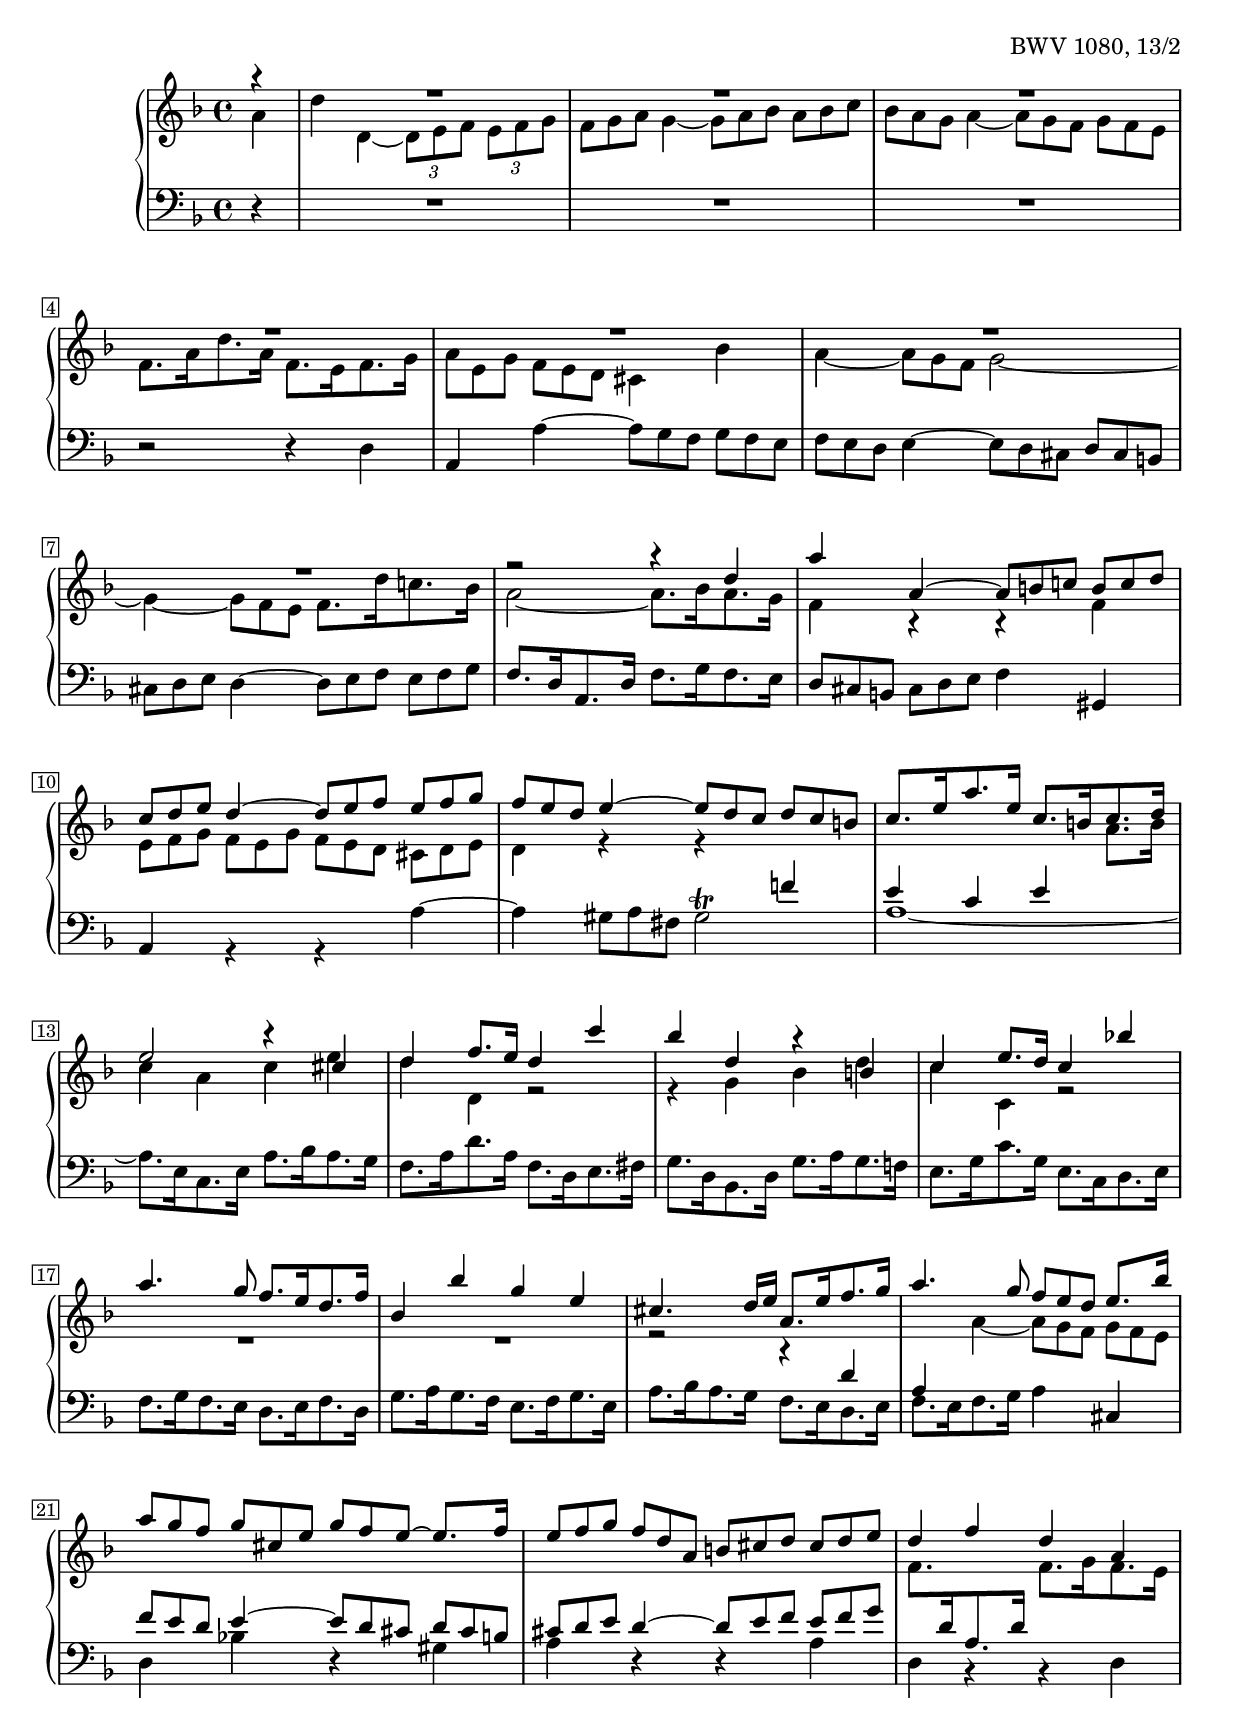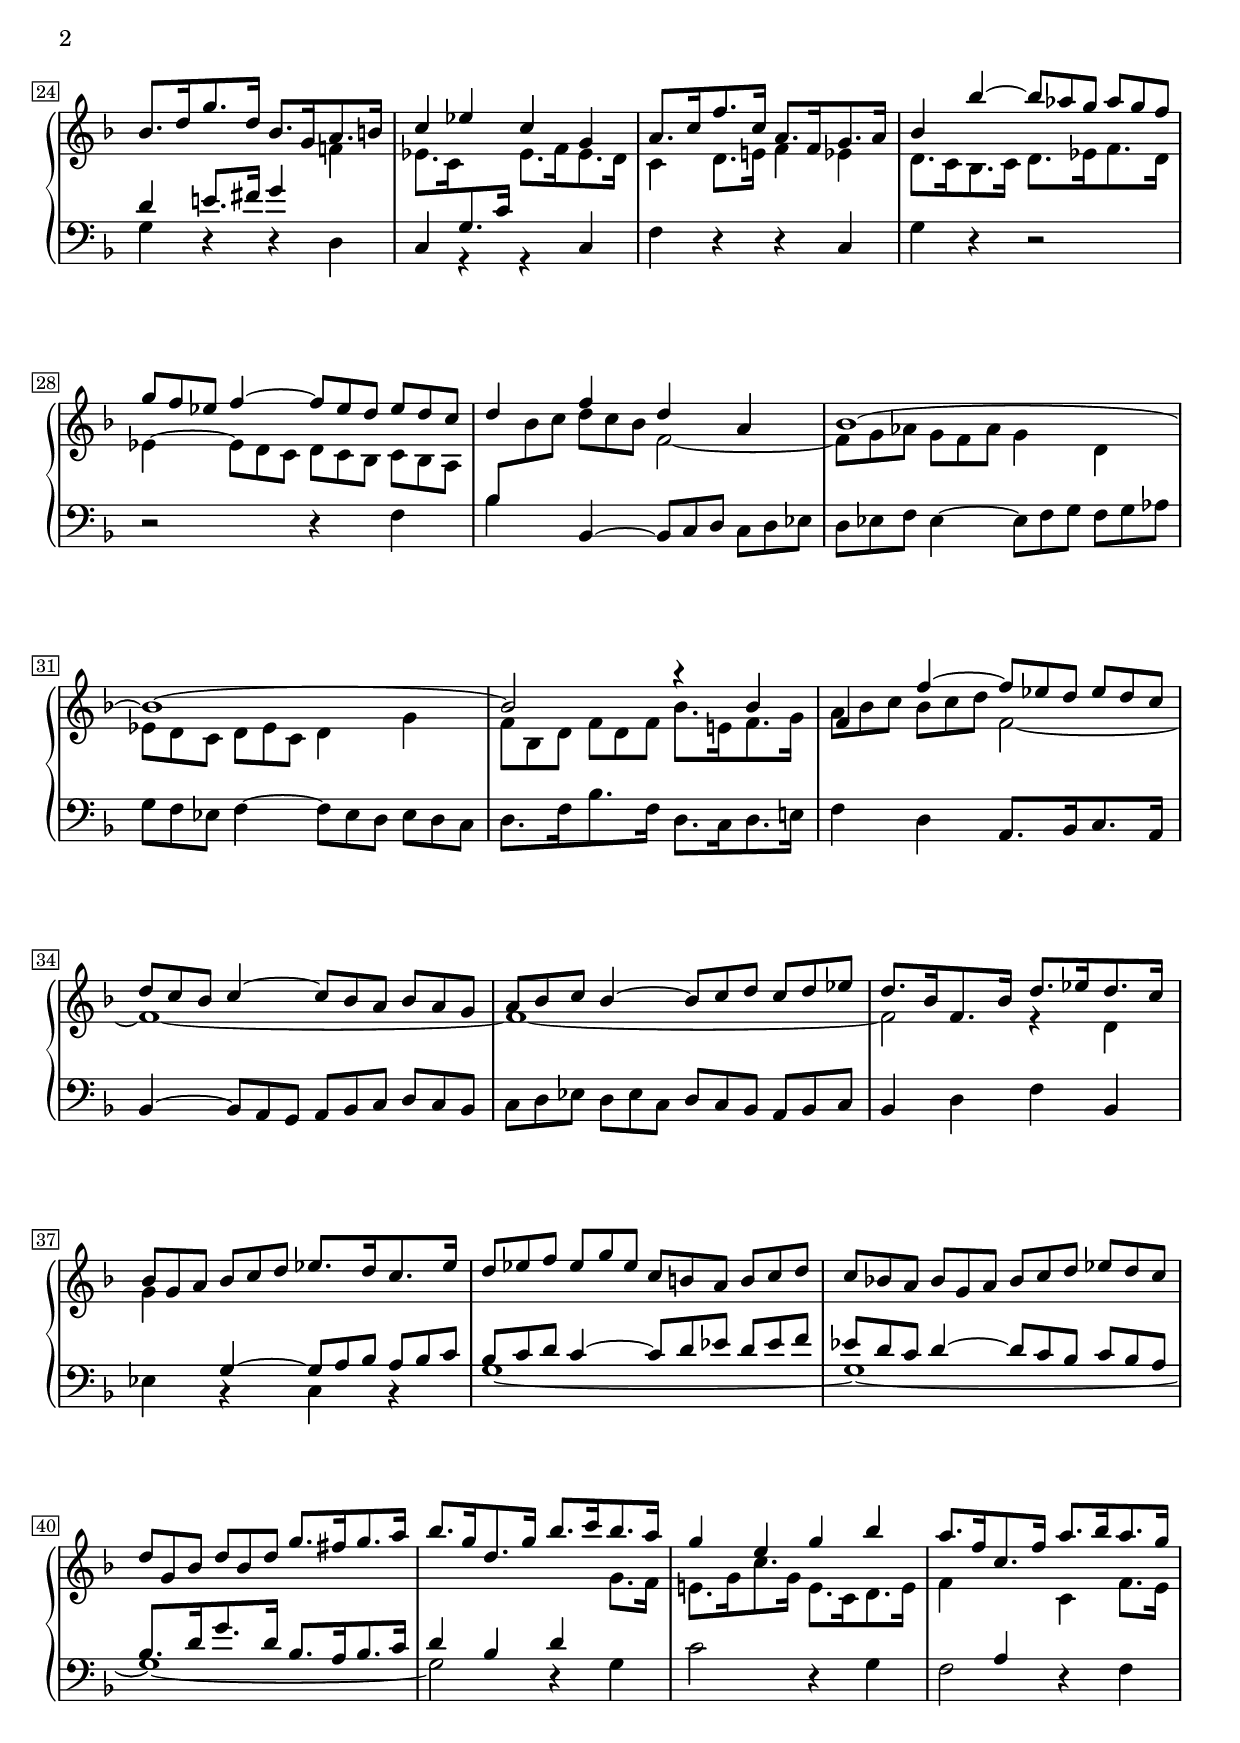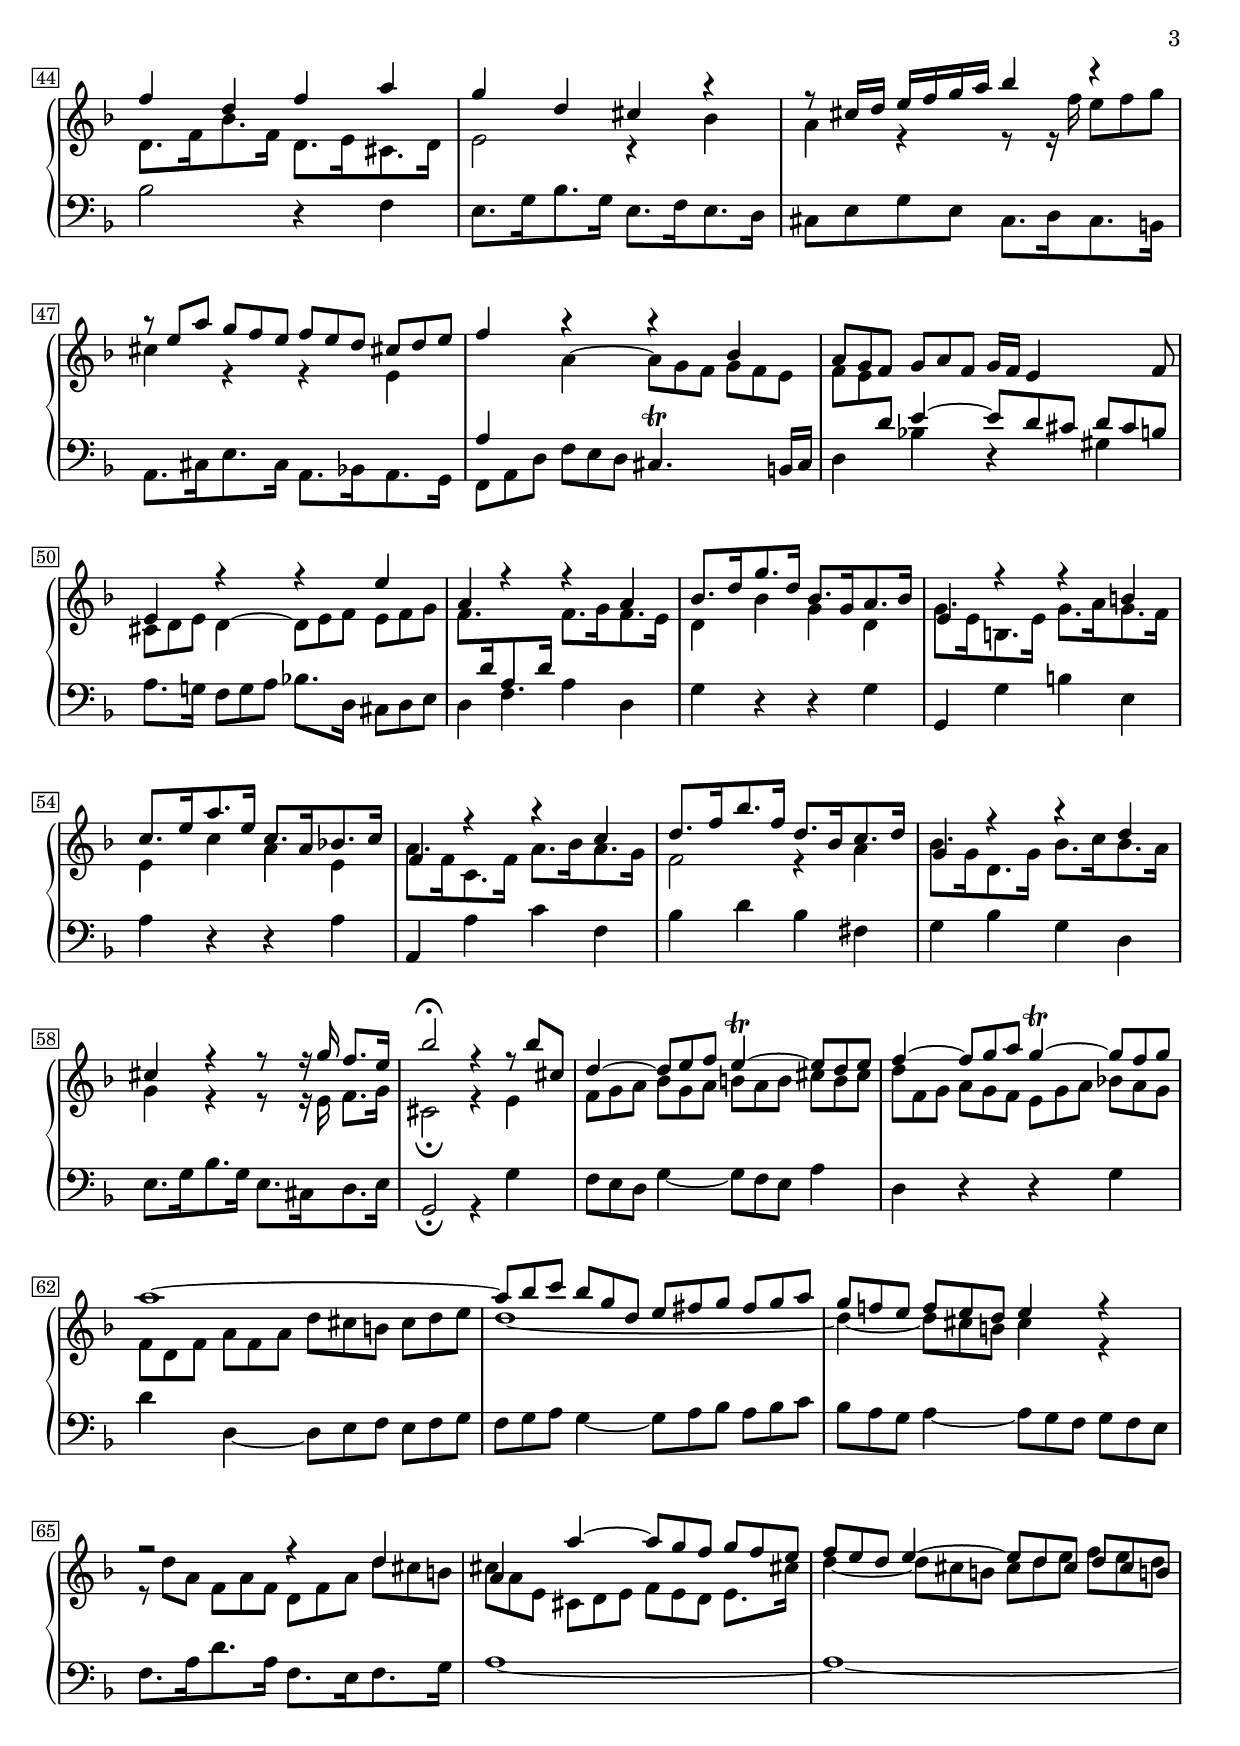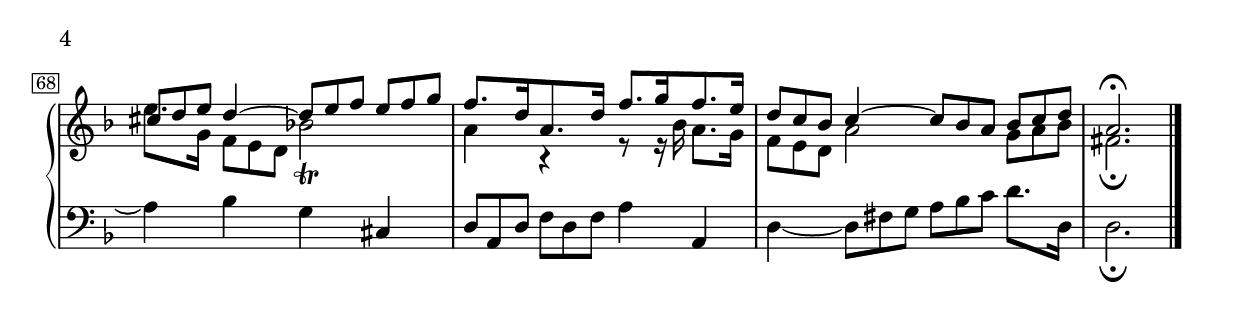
Global = {
  \key d \minor
  \time 4/4
  \include "../global.ly"
}

Sopran = \context Voice = "one" \relative c'' {
  \voiceOne
  \override TupletBracket.bracket-visibility = ##f
  \override TupletNumber.transparent = ##t
  | \partial 4 r4
  | R1*7
  | r2 r4 d
  | a' a,~ \tuplet 3/2 { a8 b c b c d
  %10
  | c d e } d4~ \tuplet 3/2 { d8 e f e f g
  | f e d} e4~ \tuplet 3/2 { e8 d c d c b}
  | c8.*8/9[ e16*4/3 a8.*8/9 e16*4/3] c8.*8/9[ b16*4/3 c8.*8/9 d16*4/3]
  | e2 r4 cis
  | d f8.*8/9 e16*4/3 d4 c'
  %15
  | bes d, r b
  | c e8.*8/9 d16*4/3 c4 bes'!
  | a4.*10/9 g8*2/3 f8.*8/9[ e16*4/3 d8.*8/9 f16*4/3]
  | bes,4 bes' g e
  | cis4.*10/9 d16*2/3 e a,8.*8/9[ e'16*4/3 f8.*8/9 g16*4/3]
  %20
  | a4.*10/9 g8*2/3 \tuplet 3/2 { f8 e d} e8.*8/9 bes'16*4/3
  | \tuplet 3/2 { a8 g f g cis, e g f e~} e8.*8/9 f16*4/3
  | \tuplet 3/2 { e8 f g f d a b cis d cis d e}
  | d4 f d a
  | bes8.*8/9[ d16*4/3 g8.*8/9 d16*4/3] bes8.*8/9[ g16*4/3 a8.*8/9 b16*4/3]
  %25
  | c4 ees c g
  | a8.*8/9[ c16*4/3 f8.*8/9 c16*4/3] a8.*8/9[ f16*4/3 g8.*8/9 a16*4/3]
  | bes4 bes'~ \tuplet 3/2 { bes8 aes g aes g f
  | g f ees} f4~ \tuplet 3/2 { f8 ees d ees d c}
  | d4 f d a
  %30
  | \shape #'((0 . 0) (0 . 0.7) (0 . 0.7) (0 . 0)) Tie
    bes1~
  | \shape #'((0 . 0) (0 . 0.7) (0 . 0.7) (0 . 0)) Tie
    bes~
  | bes2 r4 bes
  | f f'~ \tuplet 3/2 { f8 ees d ees d c
  | d c bes} c4~ \tuplet 3/2 { c8 bes a bes a g
  %35
  | a bes c} bes4~ \tuplet 3/2 { bes8 c d c d ees}
  | d8.*8/9[ bes16*4/3 f8.*8/9 bes16*4/3] d8.*8/9[ ees16*4/3 d8.*8/9 c16*4/3]
  | \tuplet 3/2 { bes8 g a bes c d} ees8.*8/9[ d16*4/3 c8.*8/9 ees16*4/3]
  | \tuplet 3/2 { d8 ees f ees g ees c b a b c d
  | c bes! a bes g a bes c d ees d c
  %40
  | d g, bes d bes d} g8.*8/9[ fis16*4/3 g8.*8/9 a16*4/3]
  | bes8.*8/9[ g16*4/3 d8.*8/9 g16*4/3] bes8.*8/9[ c16*4/3 bes8.*8/9 a16*4/3]
  | g4 e g bes
  | a8.*8/9[ f16*4/3 c8.*8/9 f16*4/3] a8.*8/9[ bes16*4/3 a8.*8/9 g16*4/3]
  | f4 d f a
  %45
  | g d cis r
  | r8 cis16 d e f g a bes4 r
  | \tuplet 3/2 { r8 e, a g f e f e d cis! d e}
  | f4 r r bes,
  | \tuplet 3/2 { a8 g f g a f} g16*2/3 f e4*4/3 f8*2/3
  %50
  | e4 r r e'
  | a, r r a
  | bes8.*8/9[ d16*4/3 g8.*8/9 d16*4/3] bes8.*8/9[ g16*4/3 a8.*8/9 bes16*4/3]
  | e,4 r r b'
  | c8.*8/9[ e16*4/3 a8.*8/9 e16*4/3] c8.*8/9[ a16*4/3 bes!8.*8/9 c16*4/3]
  %55
  | f,4 r r c'
  | d8.*8/9[ f16*4/3 bes8.*8/9 f16*4/3] d8.*8/9[ bes16*4/3 c8.*8/9 d16*4/3]
  | g,4 r r d'
  | cis r r8*4/3 r16*2/3 g' f8.*8/9 e16*4/3
  | bes'2\fermata r4 \tuplet 3/2 { r8 bes cis,}
  %60
  | d4~ \tuplet 3/2 { d8 e f} e4\trill~ \tuplet 3/2 { e8 d e}
  | f4~ \tuplet 3/2 { f8 g a} g4\trill~ \tuplet 3/2 { g8 f g}
  | a1~
  | \tuplet 3/2 { a8 bes c bes g d e fis g fis g a
  | g f! e f e d} e4 r
  %65
  | r2 r4 d
  | a a'~ \tuplet 3/2 { a8 g f g f e
  | f e d} e4~ \tuplet 3/2 { e8 d cis d cis b!
  | cis d e} d4~ \tuplet 3/2 { d8 e f e f g}
  | f8.*8/9[ d16*4/3 a8.*8/9 d16*4/3] f8.*8/9[ g16*4/3 f8.*8/9 e16*4/3]
  %70
  | \tuplet 3/2 { d8 c bes} c4~ \tuplet 3/2 { c8 bes a bes c d}
  | a2.\fermata
  \bar "|."
}

Alto = \context Voice = "two" \relative c' {
  \voiceTwo
  \override TupletBracket.bracket-visibility = ##f
  \partial 4 a'4
  %1
  | d d,~ \tuplet 3/2 { d8 e f } \tuplet 3/2 { e f g }
  | \override TupletNumber.transparent = ##t
    \tuplet 3/2 { f g a } g4~ \tuplet 3/2 { g8 a bes a bes c
  | bes a g} a4~ \tuplet 3/2 { a8 g f g f e}
  | f8.*8/9[ a16*4/3 d8.*8/9 a16*4/3] f8.*8/9[ e16*4/3 f8.*8/9 g16*4/3]
  %5
  | \tuplet 3/2 { a8 e g f e d} cis4 bes'
  | a~ \tuplet 3/2 { a8 g f} g2~
  | g4~ \tuplet 3/2 { g8 f e} f8.*8/9[ d'16*4/3 c8.*8/9 bes16*4/3]
  | a2~ a8.*8/9[ bes16*4/3 a8.*8/9 g16*4/3]
  | f4 r r f
  %10
  | \tuplet 3/2 { e8 f g f e g f e d cis d e}
  | d4 r r
    \change Staff = "lower"
    \stemUp
    f
  | e c e
    \change Staff = "upper"
    \stemDown
    a8.*8/9 b16*4/3
  | c4 a c e
  | d d, r2
  %15
  | r4 g bes d
  | c c, r2
  %--
  | R1*2
  | r2 r4
    \change Staff = "lower"
    \stemUp
    d
  %20
  | a
    \change Staff = "upper"
    \stemDown
    a'~ \tuplet 3/2 { a8 g f } \tuplet 3/2 { g f e }
    \change Staff = "lower"
    \stemUp\tieUp
  | \tuplet 3/2 { f e d } e4~ \tuplet 3/2 { e8 d cis d cis b
  | cis d e} d4~ \tuplet 3/2 { d8 e f e f g}
  | \change Staff = "upper"
    \stemDown
    f8.*8/9[
    \change Staff = "lower"
    \stemUp
    d16*4/3 a8.*8/9 d16*4/3]
    \change Staff = "upper"
    \stemDown
    f8.*8/9[ g16*4/3 f8.*8/9 e16*4/3]
  | \change Staff = "lower"
    \stemUp
    d4 e!8.*8/9 fis16*4/3 g4
    \change Staff = "upper"
    \stemDown
    f
  %25
  | ees8.*8/9[ c16*4/3
    \change Staff = "lower"
    \stemUp
    g8.*8/9 c16*4/3]
    \change Staff = "upper"
    \stemDown
    ees8.*8/9[ f16*4/3
    ees8.*8/9 d16*4/3]
  | c4 d8.*8/9 e!16*4/3 f4 ees
  | d8.*8/9[ c16*4/3 bes8.*8/9 c16*4/3] d8.*8/9[ ees16*4/3 f8.*8/9 d16*4/3]
  | ees4~ \tuplet 3/2 { ees8 d c d c bes c bes a
  | \change Staff = "lower"
    \stemUp
    bes
    \change Staff = "upper"
    \stemDown
    bes' c d c bes} f2_~
  %30
  | \tuplet 3/2 { f8 g aes } \tuplet 3/2 { g f aes } g4 d
  | \tuplet 3/2 { ees8 d c } \tuplet 3/2 { d ees c } d4 g
  | \tuplet 3/2 { f8 bes, d } \tuplet 3/2 { f d f } bes8.*8/9[ e,!16*4/3 f8.*8/9 g16*4/3]
  | \tuplet 3/2 { a8 bes c } \tuplet 3/2 { bes c d }
    \tieDown f,2~
  | f1~
  %35
  | f~
  | f2 r4 d
  | g
    \change Staff = "lower"
    \stemUp\tieUp
    g,~ \tuplet 3/2 { g8 a bes a bes c
  | bes c d} c4~ \tuplet 3/2 { c8 d ees d ees f
  | ees d c} d4~ \tuplet 3/2 { d8 c bes c bes a}
  %40
  | bes8.*8/9[ d16*4/3 g8.*8/9 d16*4/3] bes8.*8/9[ a16*4/3 bes8.*8/9 c16*4/3]
  | d4 bes d
    \change Staff = "upper"
    \stemDown
    g8.*8/9 f16*4/3
  | e!8.*8/9[ g16*4/3 c8.*8/9 g16*4/3] e8.*8/9[ c16*4/3 d8.*8/9 e16*4/3]
  | f4
    \change Staff = "lower"
    \stemUp
    a,
    \change Staff = "upper"
    \stemDown
    c f8.*8/9 e16*4/3
  | d8.*8/9[ f16*4/3 bes8.*8/9 f16*4/3] d8.*8/9[ e16*4/3 cis8.*8/9 d16*4/3]
  %45
  | e2 r4 bes'
  | a r r8*4/3 r16*2/3 f' \tuplet 3/2 { e8 f g}
  | cis,4 r r e,
  | \change Staff = "lower"
    \stemUp
    a,
    \change Staff = "upper"
    \stemDown
    a'~ \tuplet 3/2 { a8 g f } \tuplet 3/2 { g f e }
  | \tuplet 3/2 { f e
    \change Staff = "lower"
    \stemUp\tieUp
    d } e4~ \tuplet 3/2 { e8 d cis } \tuplet 3/2 { d cis b }
  %50
  | \change Staff = "upper"
    \stemDown
    \tuplet 3/2 { cis d e } d4~ \tuplet 3/2 { d8 e f } \tuplet 3/2 { e f g }
  | f8.*8/9[
    \change Staff = "lower"
    \stemUp\tieUp
    d16*4/3 a8.*8/9 d16*4/3]
    \change Staff = "upper"
    \stemDown
    f8.*8/9[ g16*4/3 f8.*8/9 e16*4/3]
  | d4 bes' g d
  | g8.*8/9[ e16*4/3 b8.*8/9 e16*4/3] g8.*8/9[ a16*4/3 g8.*8/9 f16*4/3]
  | e4 c' a e
  %55
  | a8.*8/9[ f16*4/3 c8.*8/9 f16*4/3] a8.*8/9[ bes16*4/3 a8.*8/9 g16*4/3]
  | f2 r4 a
  | bes8.*8/9[ g16*4/3 d8.*8/9 g16*4/3] bes8.*8/9[ c16*4/3 bes8.*8/9 a16*4/3]
  | g4 r r8*4/3 r16*2/3 e f8.*8/9 g16*4/3
  | cis,2\fermata r4 e
  %60
  | \tuplet 3/2 { f8 g a bes g a b a b cis b cis
  | d f, g a g f e g a bes a g
  | f d f a f a d cis b cis d e}
  | d1_~
  | d4_~ \tuplet 3/2 { d8 cis b} cis4 r
  %65
  | \tuplet 3/2 { r8d a f a f d f a d cis b
  | cis a e cis d e f e d} e8.*8/9 cis'!16*4/3
  | d4_~ \tuplet 3/2 { d8 cis b cis d e f e d}
  | e8.*8/9 g,16*4/3 \tuplet 3/2 { f8 e d} bes'2\trill
  | a4 r r8*4/3 r16*2/3 bes a8.*8/9 g16*4/3
  %70
  | \tuplet 3/2 { f8 e d} a'2 \tuplet 3/2 { g8 a bes}
  | fis2.\fermata
  \bar "|."
}

Bass = \context Voice = "four" \relative c {
  \voiceFour\tieUp
  \override TupletBracket.bracket-visibility = ##f
  \override TupletNumber.transparent = ##t
  \partial 4 d4\rest
  | \override MultiMeasureRest.staff-position = #0
    R1*3
  | d2\rest d4\rest d
  %5
  | \stemUp a \stemNeutral a'~ \tuplet 3/2 { a8 g f g f e
  | f e d} e4~ \tuplet 3/2 { e8 d cis d cis b
  | cis d e} d4~ \tuplet 3/2 { d8 e f e f g}
  | f8.*8/9[ d16*4/3 a8.*8/9 d16*4/3] f8.*8/9[ g16*4/3 f8.*8/9 e16*4/3]
  | \tuplet 3/2 { d8 cis b cis d e} f4 gis,
  %10
  | a r r a'~
  | a \tuplet 3/2 { gis8 a fis} gis2^\trill
  | a1_~
  | a8.*8/9[ e16*4/3 c8.*8/9 e16*4/3] a8.*8/9[ bes16*4/3 a8.*8/9 g16*4/3]
  | f8.*8/9[ a16*4/3 d8.*8/9 a16*4/3] f8.*8/9[ d16*4/3 e8.*8/9 fis16*4/3]
  %15
  | g8.*8/9[ d16*4/3 bes8.*8/9 d16*4/3] g8.*8/9[ a16*4/3 g8.*8/9 f16*4/3]
  | e8.*8/9[ g16*4/3 c8.*8/9 g16*4/3] e8.*8/9[ c16*4/3 d8.*8/9 e16*4/3]
  | f8.*8/9[ g16*4/3 f8.*8/9 e16*4/3] d8.*8/9[ e16*4/3 f8.*8/9 d16*4/3]
  | g8.*8/9[ a16*4/3 g8.*8/9 f16*4/3] e8.*8/9[ f16*4/3 g8.*8/9 e16*4/3]
  | a8.*8/9[ bes16*4/3 a8.*8/9 g16*4/3] f8.*8/9[ e16*4/3 d8.*8/9 e16*4/3]
  %20
  | f8.*8/9[ e16*4/3 f8.*8/9 g16*4/3] a4 cis,
  | d bes'! d,\rest gis
  | a d,\rest d\rest a'
  | d, b\rest b\rest d
  | g d\rest d\rest d
  %25
  | c r r c
  | f d\rest d\rest c
  | g' d\rest d2\rest
  | d\rest d4\rest f
  | bes bes,~ \tuplet 3/2 { bes8 c d c d ees
  %30
  | d ees f} ees4~ \tuplet 3/2 { ees8 f g } \tuplet 3/2 { f g aes }
  | \tuplet 3/2 { g f ees} f4~ \tuplet 3/2 { f8 ees d } \tuplet 3/2 { ees d c}
  | d8.*8/9[ f16*4/3 bes8.*8/9 f16*4/3] d8.*8/9[ c16*4/3 d8.*8/9 e!16*4/3]
  | f4 d a8.*8/9[ bes16*4/3 c8.*8/9 a16*4/3]
  | bes4~ \tuplet 3/2 { bes8 a g } \tuplet 3/2 { a bes c } \tuplet 3/2 { d c bes }
  %35
  | \tuplet 3/2 { c d ees d ees c d c bes a bes c }
  | bes4 d f bes,
  | ees b\rest \stemDown c b\rest
  | \tieDown g'1~
  | g~
  %40
  | g~
  | g2 d4\rest g
  | c2 d,4\rest g
  | f2 d4\rest f
  | bes2 d,4\rest f
  %45
  | e8.*8/9[ g16*4/3 bes8.*8/9 g16*4/3] e8.*8/9[ f16*4/3 e8.*8/9 d16*4/3]
  | cis8[ e g e] cis8.*8/9[ d16*4/3 cis8.*8/9 b16*4/3]
  | a8.*8/9[ cis16*4/3 e8.*8/9 cis16*4/3] a8.*8/9[ bes16*4/3 a8.*8/9 g16*4/3]
  | \stemDown \tuplet 3/2 { f8 a d } \stemNeutral \tuplet 3/2 { f e d } cis4.*10/9^\trill b16*2/3 cis
  | d4 bes'! d,\rest gis
  %50
  | a8.*8/9 g!16*4/3 \tuplet 3/2 { f8 g a} bes8.*8/9 d,16*4/3 \tuplet 3/2 { cis8 d e}
  | d4 f a d,
  | g d\rest d\rest g
  | g, g' b e,
  | a d,\rest d\rest a'
  %55
  | a, a' c f,
  | bes d bes fis
  | g bes g d
  | e8.*8/9[ g16*4/3 bes8.*8/9 g16*4/3] e8.*8/9[ cis16*4/3 d8.*8/9 e16*4/3]
  | g,2\fermata r4 g'
  %60
  | \tuplet 3/2 { f8 e d} g4~ \tuplet 3/2 { g8 f e} a4
  | d, d\rest d\rest g
  | d' d,~ \tuplet 3/2 { d8 e f e f g
  | f g a} g4~ \tuplet 3/2 { g8 a bes a bes c
  | bes a g} a4~ \tuplet 3/2 { a8 g f g f e }
  %65
  | f8.*8/9[ a16*4/3 d8.*8/9 a16*4/3] f8.*8/9[ e16*4/3 f8.*8/9 g16*4/3]
  | a1~
  | a~
  | a4 bes g cis,
  | \tuplet 3/2 { d8 a d f d f} a4 a,
  %70
  | d~ \tuplet 3/2 { d8 fis g a bes c } d8.*8/9 d,16*4/3
  | d2.\fermata
  \bar "|."
}

\score {
  \new PianoStaff
  <<
    \accidentalStyle Score.piano
    \context Staff = "upper" <<
      \set Staff.midiInstrument = #"acoustic grand"
      \Global
      \clef treble
      \Sopran
      \Alto
    >>
    \context Staff = "lower" <<
      \set Staff.midiInstrument = #"acoustic grand"
      \Global
      \clef bass
      \Bass
    >>
  >>
  \header {
    %composer = "Johann Sebastian Bach"
    opus = "BWV 1080, 13/2"
    subtitle = "inversus"
    title = \markup {
      Contrapunctus XIII
    }
  }
  \layout { }
  \midi { }
}
